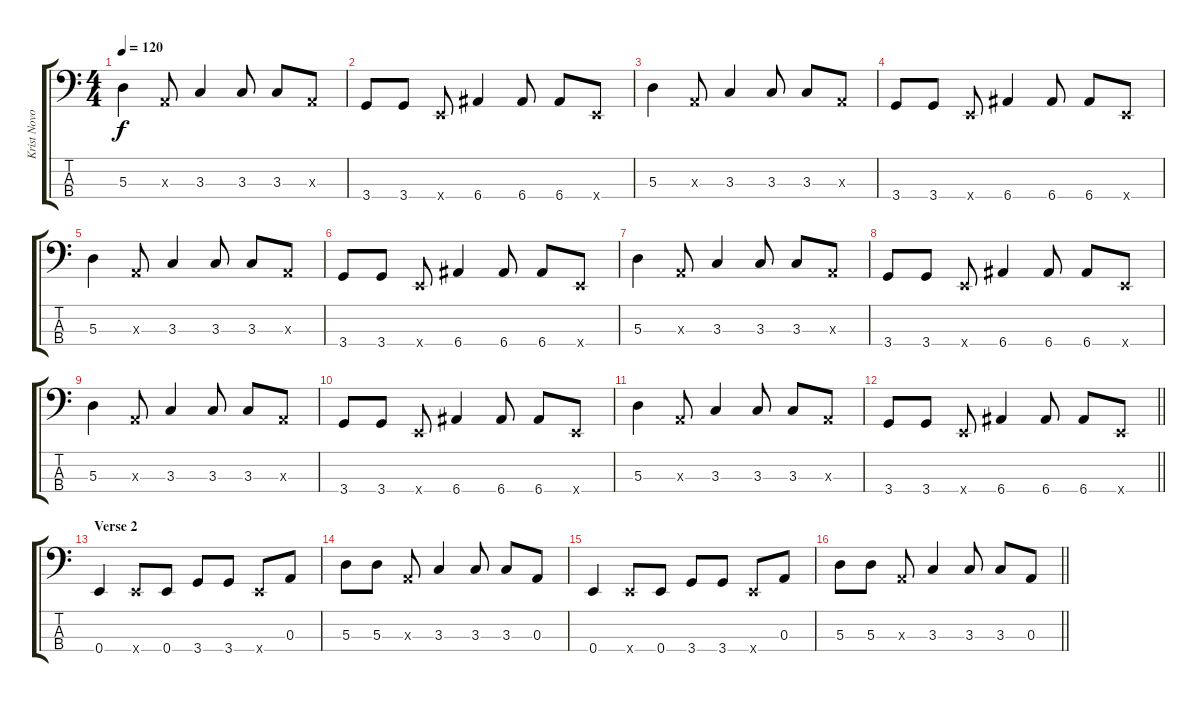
\track ("Krist Novoselic - Bass" "Krist Novo") {instrument electricbassfinger}
\staff {score tabs}
\tuning (G2 D2 A1 E1) {hide}
\ts (4 4)
\tempo 120
\clef f4
\ks c
5.3.4{dy f} 0.3{x}.8 3.3.4 3.3.8 3.3.8 0.3{x}.8 |
3.4.8 3.4.8 0.4{x}.8 6.4.4 6.4.8 6.4.8 0.4{x}.8 |
5.3.4 0.3{x}.8 3.3.4 3.3.8 3.3.8 0.3{x}.8 |
3.4.8 3.4.8 0.4{x}.8 6.4.4 6.4.8 6.4.8 0.4{x}.8 |
5.3.4 0.3{x}.8 3.3.4 3.3.8 3.3.8 0.3{x}.8 |
3.4.8 3.4.8 0.4{x}.8 6.4.4 6.4.8 6.4.8 0.4{x}.8 |
5.3.4 0.3{x}.8 3.3.4 3.3.8 3.3.8 0.3{x}.8 |
3.4.8 3.4.8 0.4{x}.8 6.4.4 6.4.8 6.4.8 0.4{x}.8 |
5.3.4 0.3{x}.8 3.3.4 3.3.8 3.3.8 0.3{x}.8 |
3.4.8 3.4.8 0.4{x}.8 6.4.4 6.4.8 6.4.8 0.4{x}.8 |
5.3.4 0.3{x}.8 3.3.4 3.3.8 3.3.8 0.3{x}.8 |
\barLineRight lightlight
3.4.8 3.4.8 0.4{x}.8 6.4.4 6.4.8 6.4.8 0.4{x}.8 |
\section ("" "Verse 2")
0.4.4 0.4{x}.8 0.4.8 3.4.8 3.4.8 0.4{x}.8 0.3.8 |
5.3.8 5.3.8 0.3{x}.8 3.3.4 3.3.8 3.3.8 0.3.8 |
0.4.4 0.4{x}.8 0.4.8 3.4.8 3.4.8 0.4{x}.8 0.3.8 |
\barLineRight lightlight
5.3.8 5.3.8 0.3{x}.8 3.3.4 3.3.8 3.3.8 0.3.8
